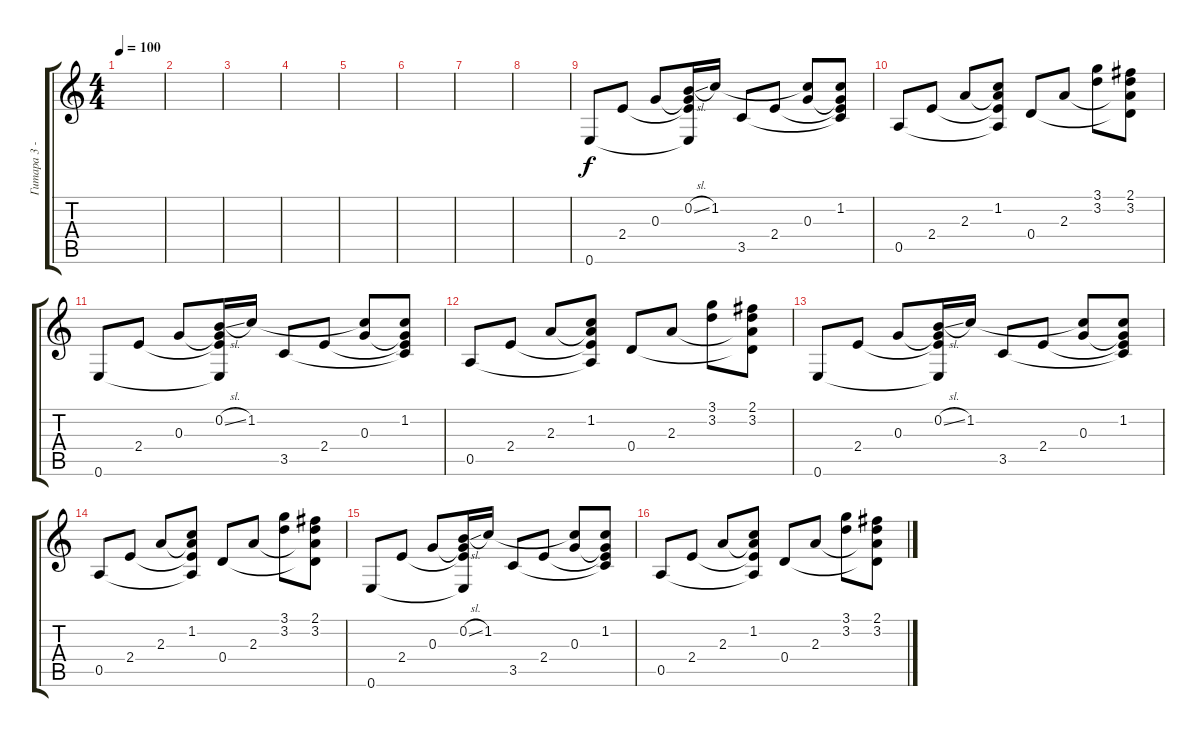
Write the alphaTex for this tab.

\track ("Гитара 3 - Ритм" "Гитара 3 -") {instrument acousticguitarsteel}
\staff {score tabs}
\tuning (E4 B3 G3 D3 A2 E2) {hide}
\ts (4 4)
\tempo 100
\clef g2
\ks c
|
|
|
|
|
|
|
|
0.6.8 2.4.8 0.3.8 (0.2{sl} 0.3{t} 2.4{t} 0.6{t}).16 1.2.16 3.5.8 2.4.8 (1.2{t} 0.3).8 (1.2 0.3{t} 2.4{t} 3.5{t}).8 |
0.5.8 2.4.8 2.3.8 (1.2 2.3{t} 2.4{t} 0.5{t}).8 0.4.8 2.3.8 (3.1 3.2).8 (2.1 3.2 2.3{t} 0.4{t}).8 |
0.6.8 2.4.8 0.3.8 (0.2{sl} 0.3{t} 2.4{t} 0.6{t}).16 1.2.16 3.5.8 2.4.8 (1.2{t} 0.3).8 (1.2 0.3{t} 2.4{t} 3.5{t}).8 |
0.5.8 2.4.8 2.3.8 (1.2 2.3{t} 2.4{t} 0.5{t}).8 0.4.8 2.3.8 (3.1 3.2).8 (2.1 3.2 2.3{t} 0.4{t}).8 |
0.6.8 2.4.8 0.3.8 (0.2{sl} 0.3{t} 2.4{t} 0.6{t}).16 1.2.16 3.5.8 2.4.8 (1.2{t} 0.3).8 (1.2 0.3{t} 2.4{t} 3.5{t}).8 |
0.5.8 2.4.8 2.3.8 (1.2 2.3{t} 2.4{t} 0.5{t}).8 0.4.8 2.3.8 (3.1 3.2).8 (2.1 3.2 2.3{t} 0.4{t}).8 |
0.6.8 2.4.8 0.3.8 (0.2{sl} 0.3{t} 2.4{t} 0.6{t}).16 1.2.16 3.5.8 2.4.8 (1.2{t} 0.3).8 (1.2 0.3{t} 2.4{t} 3.5{t}).8 |
0.5.8 2.4.8 2.3.8 (1.2 2.3{t} 2.4{t} 0.5{t}).8 0.4.8 2.3.8 (3.1 3.2).8 (2.1 3.2 2.3{t} 0.4{t}).8
